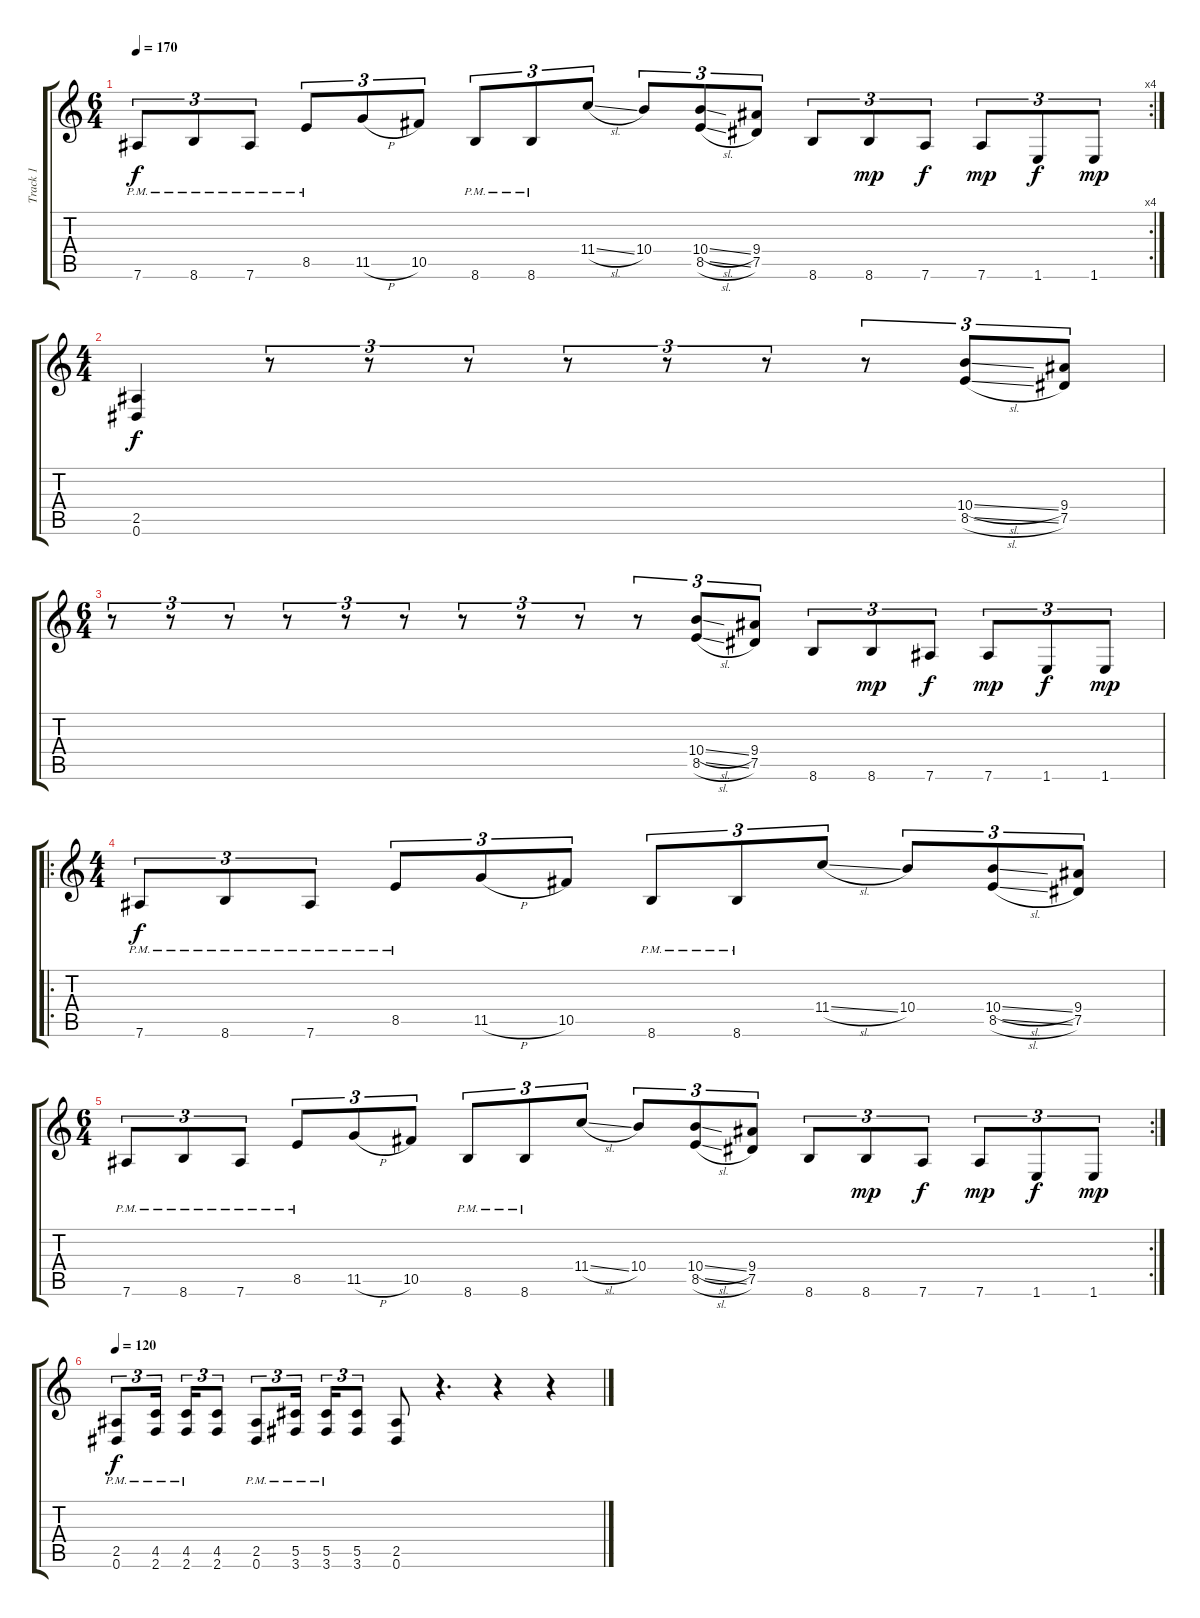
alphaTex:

\track ("Track 1" "Track 1") {instrument overdrivenguitar}
\staff {score tabs}
\tuning (Eb4 Bb3 Gb3 Db3 Ab2 Eb2) {hide}
\rc 4
\ts (6 4)
\tempo 170
\clef g2
\ks c
7.6{pm}.8{tu (3 2) dy f} 8.6{pm}.8{tu (3 2)} 7.6{pm}.8{tu (3 2)} 8.5{pm}.8{tu (3 2)} 11.5{h}.8{tu (3 2)} 10.5.8{tu (3 2)} 8.6{pm}.8{tu (3 2)} 8.6{pm}.8{tu (3 2)} 11.4{sl}.8{tu (3 2)} 10.4.8{tu (3 2)} (10.4{sl} 8.5{sl}).8{tu (3 2)} (9.4 7.5).8{tu (3 2)} 8.6.8{tu (3 2)} 8.6.8{tu (3 2) dy mp} 7.6.8{tu (3 2) dy f} 7.6.8{tu (3 2) dy mp} 1.6.8{tu (3 2) dy f} 1.6.8{tu (3 2) dy mp} |
\ts (4 4)
(2.5 0.6).4{dy f} r.8{tu (3 2)} r.8{tu (3 2)} r.8{tu (3 2)} r.8{tu (3 2)} r.8{tu (3 2)} r.8{tu (3 2)} r.8{tu (3 2)} (10.4{sl} 8.5{sl}).8{tu (3 2)} (9.4 7.5).8{tu (3 2)} |
\ts (6 4)
r.8{tu (3 2)} r.8{tu (3 2)} r.8{tu (3 2)} r.8{tu (3 2)} r.8{tu (3 2)} r.8{tu (3 2)} r.8{tu (3 2)} r.8{tu (3 2)} r.8{tu (3 2)} r.8{tu (3 2)} (10.4{sl} 8.5{sl}).8{tu (3 2)} (9.4 7.5).8{tu (3 2)} 8.6.8{tu (3 2)} 8.6.8{tu (3 2) dy mp} 7.6.8{tu (3 2) dy f} 7.6.8{tu (3 2) dy mp} 1.6.8{tu (3 2) dy f} 1.6.8{tu (3 2) dy mp} |
\ro
\ts (4 4)
7.6{pm}.8{tu (3 2) dy f} 8.6{pm}.8{tu (3 2)} 7.6{pm}.8{tu (3 2)} 8.5{pm}.8{tu (3 2)} 11.5{h}.8{tu (3 2)} 10.5.8{tu (3 2)} 8.6{pm}.8{tu (3 2)} 8.6{pm}.8{tu (3 2)} 11.4{sl}.8{tu (3 2)} 10.4.8{tu (3 2)} (10.4{sl} 8.5{sl}).8{tu (3 2)} (9.4 7.5).8{tu (3 2)} |
\rc 2
\ts (6 4)
7.6{pm}.8{tu (3 2)} 8.6{pm}.8{tu (3 2)} 7.6{pm}.8{tu (3 2)} 8.5{pm}.8{tu (3 2)} 11.5{h}.8{tu (3 2)} 10.5.8{tu (3 2)} 8.6{pm}.8{tu (3 2)} 8.6{pm}.8{tu (3 2)} 11.4{sl}.8{tu (3 2)} 10.4.8{tu (3 2)} (10.4{sl} 8.5{sl}).8{tu (3 2)} (9.4 7.5).8{tu (3 2)} 8.6.8{tu (3 2)} 8.6.8{tu (3 2) dy mp} 7.6.8{tu (3 2) dy f} 7.6.8{tu (3 2) dy mp} 1.6.8{tu (3 2) dy f} 1.6.8{tu (3 2) dy mp} |
\tempo 120
(2.5{pm} 0.6{pm}).8{tu (3 2) dy f} (4.5{pm} 2.6{pm}).16{tu (3 2)} (4.5{pm} 2.6{pm}).16{tu (3 2)} (4.5 2.6).8{tu (3 2)} (2.5{pm} 0.6{pm}).8{tu (3 2)} (5.5{pm} 3.6{pm}).16{tu (3 2)} (5.5{pm} 3.6{pm}).16{tu (3 2)} (5.5 3.6).8{tu (3 2)} (2.5 0.6).8 r.4{d} r.4 r.4
